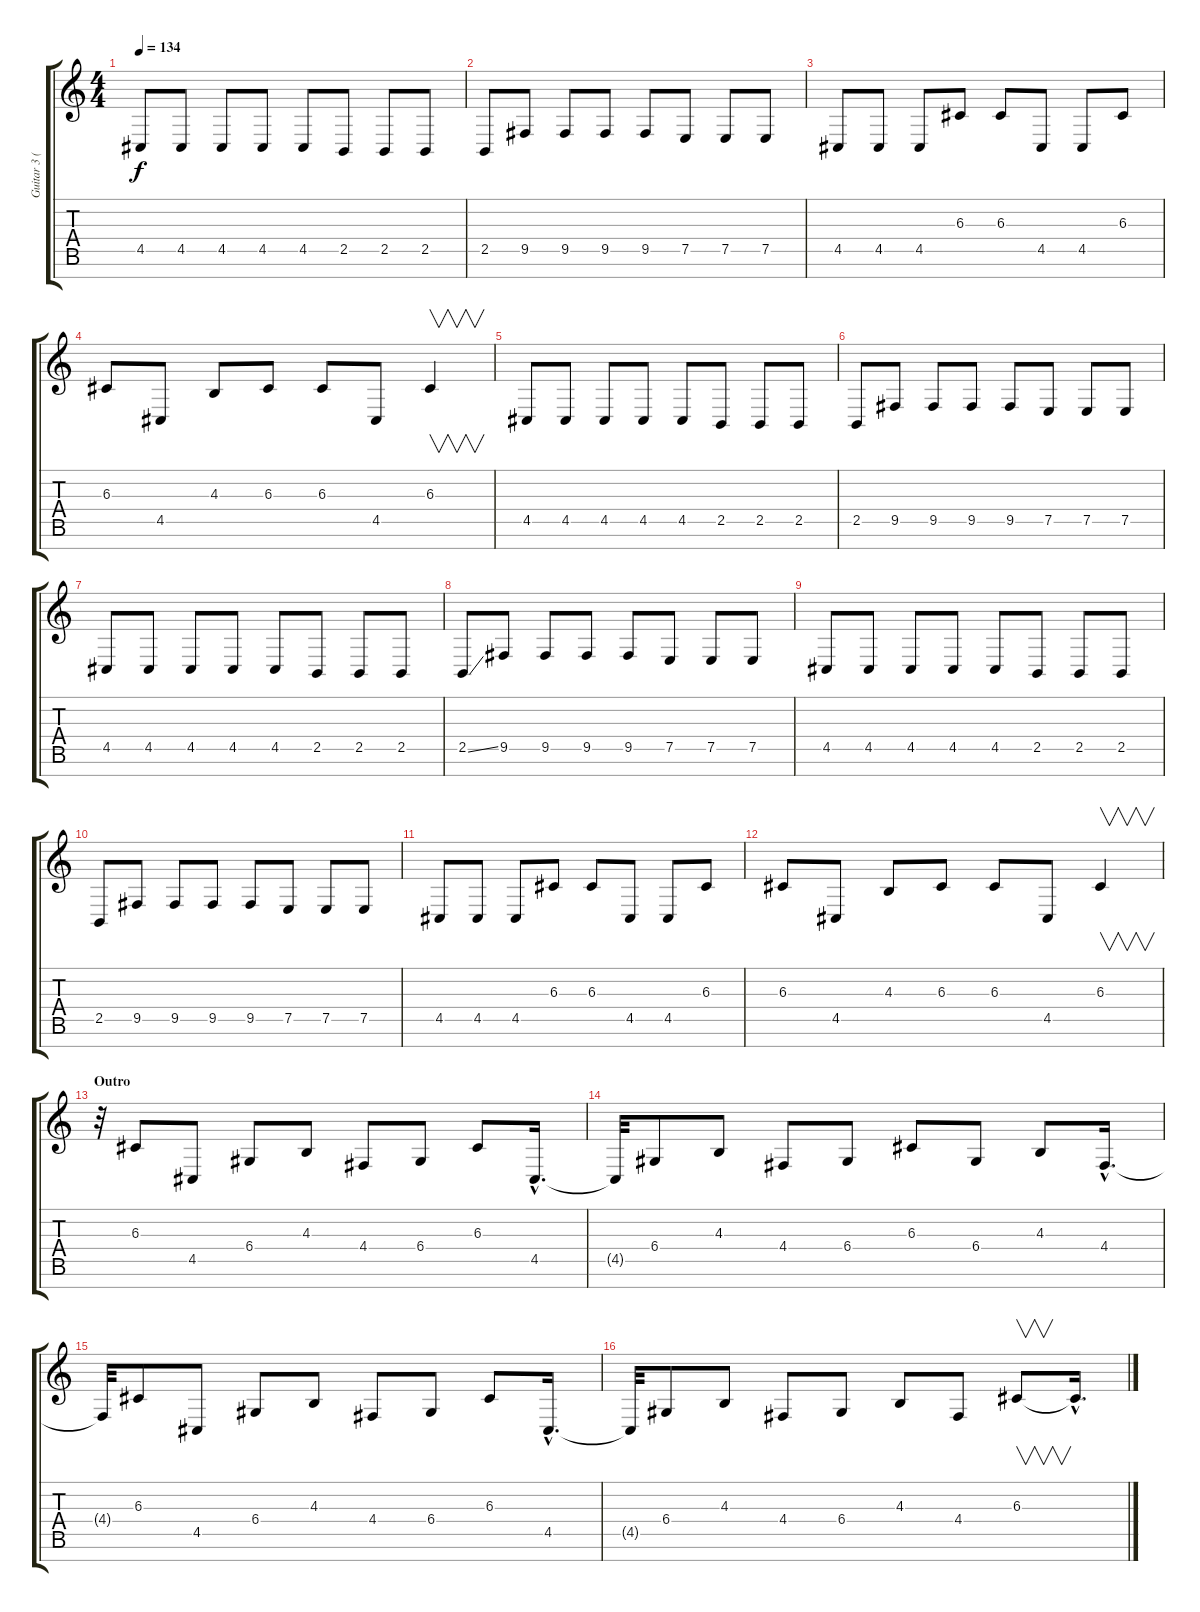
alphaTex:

\track ("Guitar 3 (Dbl)" "Guitar 3 (") {instrument lead2sawtooth}
\staff {score tabs}
\tuning (E4 B3 G3 D3 A2 E2 B1) {hide}
\ts (4 4)
\tempo 134
\clef g2
\ks c
4.5.8{dy f} 4.5.8 4.5.8 4.5.8 4.5.8 2.5.8 2.5.8 2.5.8 |
2.5.8 9.5.8 9.5.8 9.5.8 9.5.8 7.5.8 7.5.8 7.5.8 |
4.5.8 4.5.8 4.5.8 6.3.8 6.3.8 4.5.8 4.5.8 6.3.8 |
6.3.8 4.5.8 4.3.8 6.3.8 6.3.8 4.5.8 6.3.4{v} |
4.5.8{volume 12} 4.5.8 4.5.8 4.5.8 4.5.8 2.5.8 2.5.8 2.5.8 |
2.5.8 9.5.8 9.5.8 9.5.8 9.5.8 7.5.8 7.5.8 7.5.8 |
4.5.8 4.5.8 4.5.8 4.5.8 4.5.8 2.5.8 2.5.8 2.5.8 |
2.5{ss}.8 9.5.8 9.5.8 9.5.8 9.5.8 7.5.8 7.5.8 7.5.8 |
4.5.8 4.5.8 4.5.8 4.5.8 4.5.8 2.5.8 2.5.8 2.5.8 |
2.5.8 9.5.8 9.5.8 9.5.8 9.5.8 7.5.8 7.5.8 7.5.8 |
4.5.8 4.5.8 4.5.8 6.3.8 6.3.8 4.5.8 4.5.8 6.3.8 |
6.3.8 4.5.8 4.3.8 6.3.8 6.3.8 4.5.8 6.3.4{v} |
\section ("" "Outro")
r.32 6.3.8 4.5.8 6.4.8 4.3.8 4.4.8 6.4.8 6.3.8 4.5{hac}.16{d} |
4.5{t}.32 6.4.8 4.3.8 4.4.8 6.4.8 6.3.8 6.4.8 4.3.8 4.4{hac}.16{d} |
4.4{t}.32 6.3.8 4.5.8 6.4.8 4.3.8 4.4.8 6.4.8 6.3.8 4.5{hac}.16{d} |
4.5{t}.32 6.4.8 4.3.8 4.4.8 6.4.8 4.3.8 4.4.8 6.3.8{v} 6.3{hac t}.16{d}
